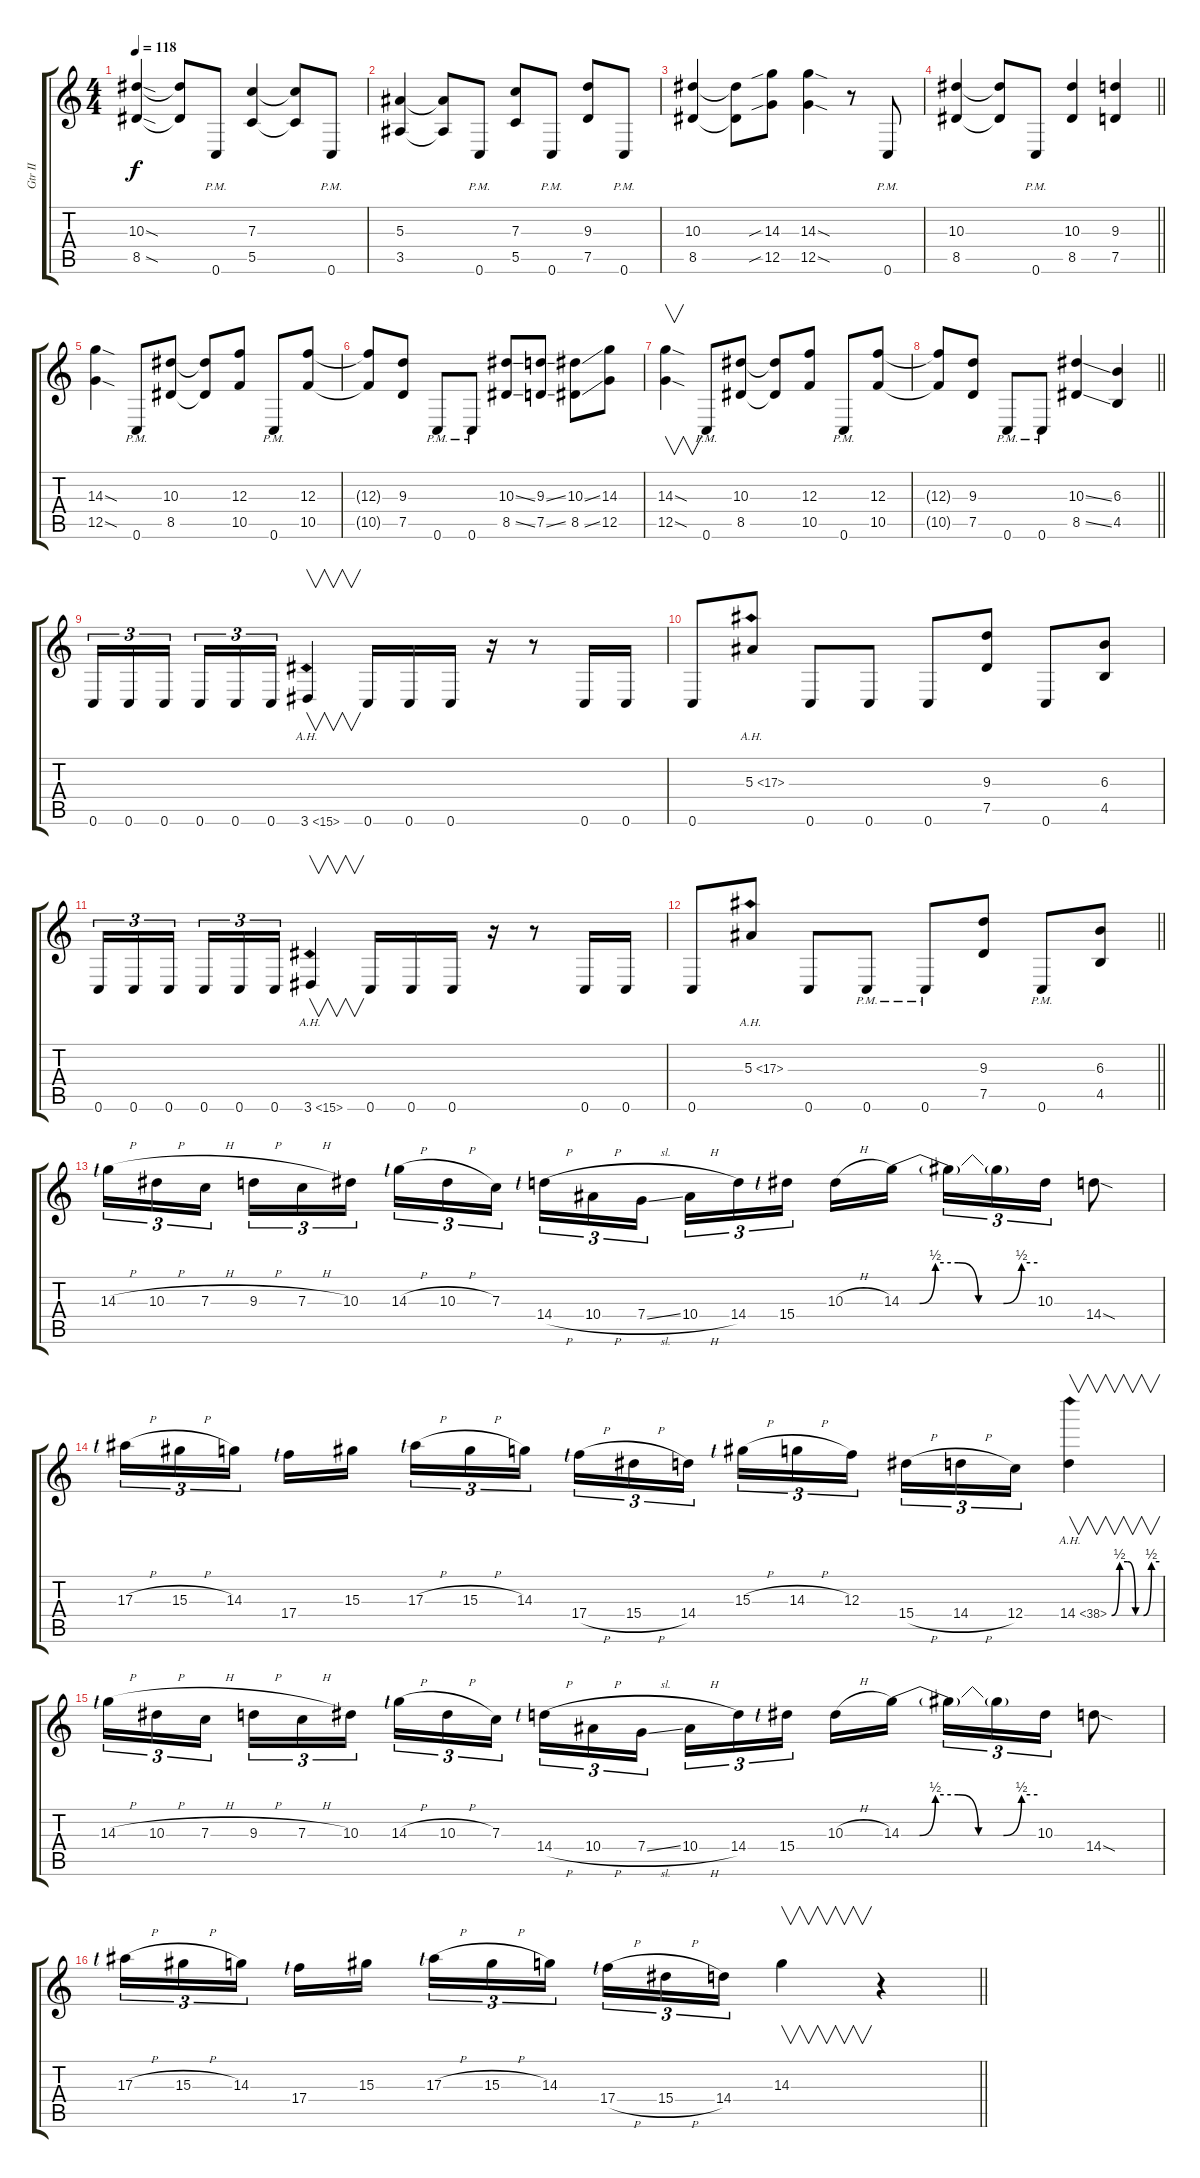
\track ("Gtr II" "Gtr II") {instrument overdrivenguitar}
\staff {score tabs}
\tuning (D4 A3 F3 C3 G2 C2) {hide}
\ts (4 4)
\tempo 118
\clef g2
\ks c
(10.3{sod} 8.5{sod}).4{dy f} (10.3{t} 8.5{t}).8 0.6{pm}.8 (7.3 5.5).4 (7.3{t} 5.5{t}).8 0.6{pm}.8 |
(5.3 3.5).4 (5.3{t} 3.5{t}).8 0.6{pm}.8 (7.3 5.5).8 0.6{pm}.8 (9.3 7.5).8 0.6{pm}.8 |
(10.3 8.5).4 (10.3{t} 8.5{t}).8 (14.3{sib} 12.5{sib}).8 (14.3{sod} 12.5{sod}).4 r.8 0.6{pm}.8 |
\barLineRight lightlight
(10.3 8.5).4 (10.3{t} 8.5{t}).8 0.6{pm}.8 (10.3 8.5).4 (9.3 7.5).4 |
(14.3{sod} 12.5{sod}).4 0.6{pm}.8 (10.3 8.5).8 (10.3{t} 8.5{t}).8 (12.3 10.5).8 0.6{pm}.8 (12.3 10.5).8 |
(12.3{t} 10.5{t}).8 (9.3 7.5).8 0.6{pm}.8 0.6{pm}.8 (10.3{ss} 8.5{ss}).8 (9.3{ss} 7.5{ss}).8 (10.3{ss} 8.5{ss}).8 (14.3 12.5).8 |
(14.3{sod} 12.5{sod}).4{v} 0.6{pm}.8 (10.3 8.5).8 (10.3{t} 8.5{t}).8 (12.3 10.5).8 0.6{pm}.8 (12.3 10.5).8 |
\barLineRight lightlight
(12.3{t} 10.5{t}).8 (9.3 7.5).8 0.6{pm}.8 0.6{pm}.8 (10.3{ss} 8.5{ss}).4 (6.3 4.5).4 |
0.6.16{tu (3 2)} 0.6.16{tu (3 2)} 0.6.16{tu (3 2) beam splitsecondary} 0.6.16{tu (3 2)} 0.6.16{tu (3 2)} 0.6.16{tu (3 2)} 3.6{ah 12}.4{v} 0.6.16 0.6.16 0.6.16 r.16 r.8 0.6.16 0.6.16 |
0.6.8 5.3{ah 12}.8 0.6.8 0.6.8 0.6.8 (9.3 7.5).8 0.6.8 (6.3 4.5).8 |
0.6.16{tu (3 2)} 0.6.16{tu (3 2)} 0.6.16{tu (3 2) beam splitsecondary} 0.6.16{tu (3 2)} 0.6.16{tu (3 2)} 0.6.16{tu (3 2)} 3.6{ah 12}.4{v} 0.6.16 0.6.16 0.6.16 r.16 r.8 0.6.16 0.6.16 |
\barLineRight lightlight
0.6.8 5.3{ah 12}.8 0.6.8 0.6{pm}.8 0.6{pm}.8 (9.3 7.5).8 0.6{pm}.8 (6.3 4.5).8 |
14.3{h lf 1}.16{tu (3 2)} 10.3{h}.16{tu (3 2)} 7.3{h}.16{tu (3 2) beam splitsecondary} 9.3{h}.16{tu (3 2)} 7.3{h}.16{tu (3 2)} 10.3.16{tu (3 2)} 14.3{h lf 1}.16{tu (3 2)} 10.3{h}.16{tu (3 2)} 7.3.16{tu (3 2) beam splitsecondary} 14.4{h lf 1}.16{tu (3 2)} 10.4{h}.16{tu (3 2)} 7.4{sl}.16{tu (3 2)} 10.4{h}.16{tu (3 2)} 14.4.16{tu (3 2)} 15.4{lf 1}.16{tu (3 2) beam splitsecondary} 10.3{h}.16 14.3{be (custom 0 0 8 0 15 2 25 2 34 0 45 0 53 2 60 2)}.16 14.3{t}.16{tu (3 2)} 14.3{t}.16{tu (3 2)} 10.3.16{tu (3 2)} 14.4{sod}.8 |
17.3{h lf 1}.16{tu (3 2)} 15.3{h}.16{tu (3 2)} 14.3.16{tu (3 2) beam splitsecondary} 17.4{lf 1}.16 15.3.16 17.3{h lf 1}.16{tu (3 2)} 15.3{h}.16{tu (3 2)} 14.3.16{tu (3 2) beam splitsecondary} 17.4{h lf 1}.16{tu (3 2)} 15.4{h}.16{tu (3 2)} 14.4.16{tu (3 2)} 15.3{h lf 1}.16{tu (3 2)} 14.3{h}.16{tu (3 2)} 12.3.16{tu (3 2) beam splitsecondary} 15.4{h}.16{tu (3 2)} 14.4{h}.16{tu (3 2)} 12.4.16{tu (3 2)} 14.4{be (custom 0 0 10 2 20 2 30 0 40 0 50 2 60 2) ah 24}.4{v} |
14.3{h lf 1}.16{tu (3 2)} 10.3{h}.16{tu (3 2)} 7.3{h}.16{tu (3 2) beam splitsecondary} 9.3{h}.16{tu (3 2)} 7.3{h}.16{tu (3 2)} 10.3.16{tu (3 2)} 14.3{h lf 1}.16{tu (3 2)} 10.3{h}.16{tu (3 2)} 7.3.16{tu (3 2) beam splitsecondary} 14.4{h lf 1}.16{tu (3 2)} 10.4{h}.16{tu (3 2)} 7.4{sl}.16{tu (3 2)} 10.4{h}.16{tu (3 2)} 14.4.16{tu (3 2)} 15.4{lf 1}.16{tu (3 2) beam splitsecondary} 10.3{h}.16 14.3{be (custom 0 0 8 0 15 2 25 2 34 0 45 0 53 2 60 2)}.16 14.3{t}.16{tu (3 2)} 14.3{t}.16{tu (3 2)} 10.3.16{tu (3 2)} 14.4{sod}.8 |
\barLineRight lightlight
17.3{h lf 1}.16{tu (3 2)} 15.3{h}.16{tu (3 2)} 14.3.16{tu (3 2) beam splitsecondary} 17.4{lf 1}.16 15.3.16 17.3{h lf 1}.16{tu (3 2)} 15.3{h}.16{tu (3 2)} 14.3.16{tu (3 2) beam splitsecondary} 17.4{h lf 1}.16{tu (3 2)} 15.4{h}.16{tu (3 2)} 14.4.16{tu (3 2)} 14.3{h}.4{v} r.4
